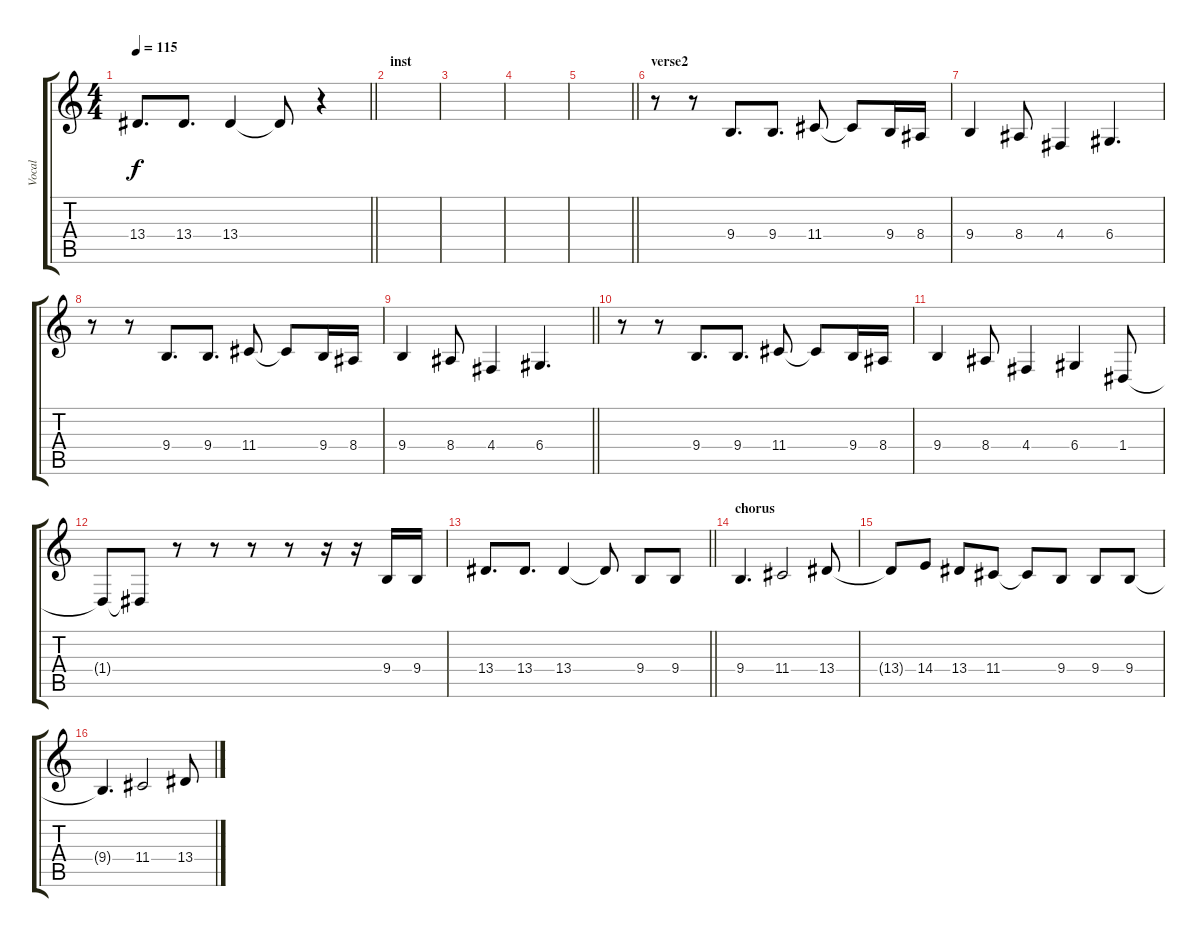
\track ("Vocal" "Vocal") {instrument flute}
\staff {score tabs}
\tuning (E4 B3 G3 D3 A2 E2) {hide}
\ts (4 4)
\tempo 115
\clef g2
\barLineRight lightlight
\ks c
13.4.8{d dy f} 13.4.8{d} 13.4.4 13.4{t}.8 r.4 |
\section ("" "inst")
|
|
|
\barLineRight lightlight
|
\section ("" "verse2")
r.8 r.8 9.4.8{d} 9.4.8{d} 11.4.8 11.4{t}.8 9.4.16 8.4.16 |
9.4.4 8.4.8 4.4.4 6.4.4{d} |
r.8 r.8 9.4.8{d} 9.4.8{d} 11.4.8 11.4{t}.8 9.4.16 8.4.16 |
\barLineRight lightlight
9.4.4 8.4.8 4.4.4 6.4.4{d} |
r.8 r.8 9.4.8{d} 9.4.8{d} 11.4.8 11.4{t}.8 9.4.16 8.4.16 |
9.4.4 8.4.8 4.4.4 6.4.4 1.4.8 |
1.4{t}.8 1.4{t}.8 r.8 r.8 r.8 r.8 r.16 r.16 9.4.16 9.4.16 |
\barLineRight lightlight
13.4.8{d} 13.4.8{d} 13.4.4 13.4{t}.8 9.4.8 9.4.8 |
\section ("" "chorus")
9.4.4{d} 11.4.2 13.4.8 |
13.4{t}.8 14.4.8 13.4.8 11.4.8 11.4{t}.8 9.4.8 9.4.8 9.4.8 |
9.4{t}.4{d} 11.4.2 13.4.8
